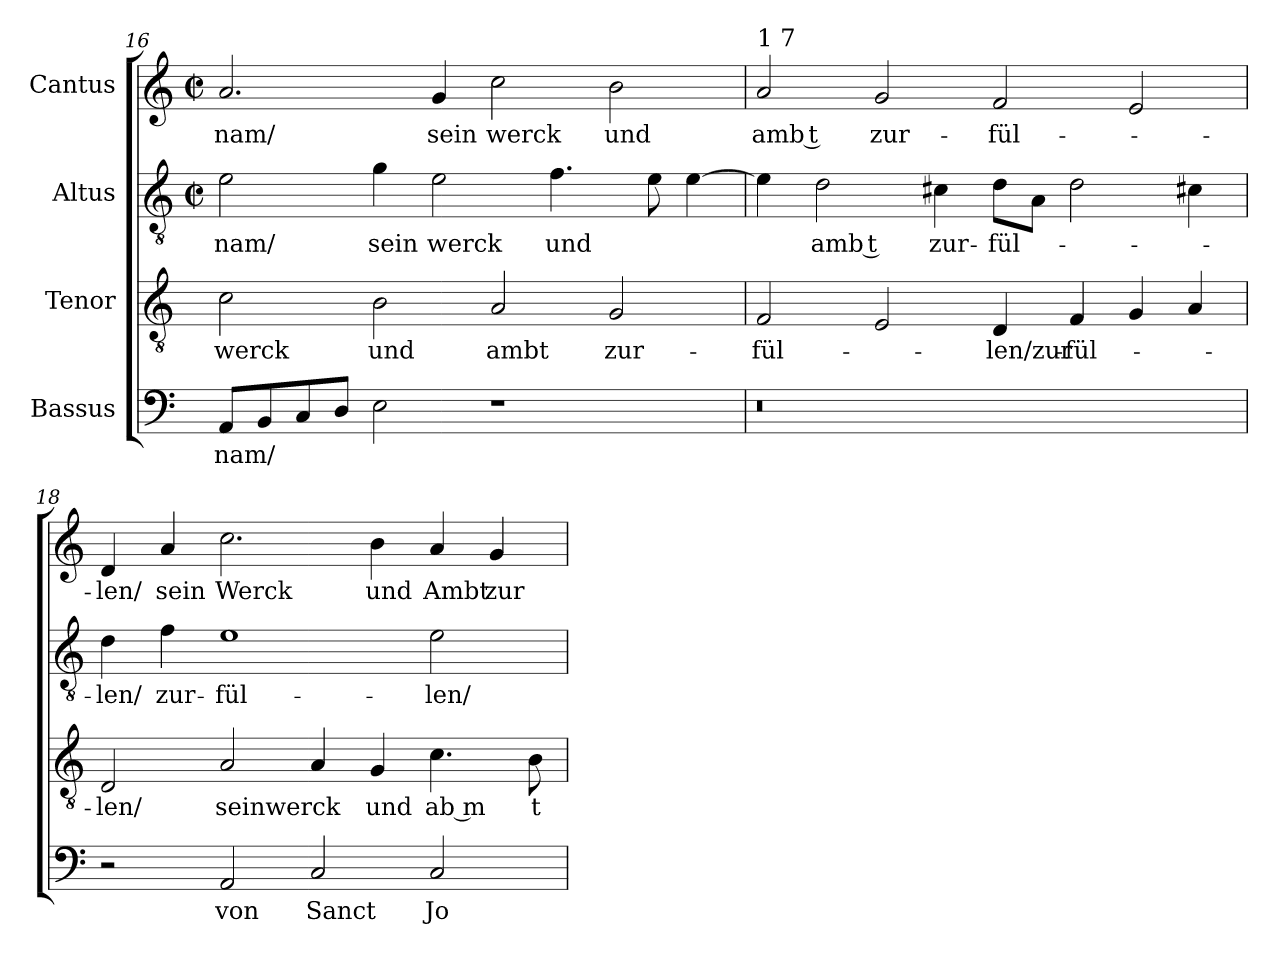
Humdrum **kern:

**kern	**text	**kern	**text	**kern	**text	**kern	**text
*part4	*part4	*part3	*part3	*part2	*part2	*part1	*part1
*staff4	*staff4	*staff3	*staff3	*staff2	*staff2	*staff1	*staff1
*I"Bassus	*	*I"Tenor	*	*I"Altus	*	*I"Cantus	*
*clefF4	*	*clefGv2	*	*clefGv2	*	*clefG2	*
*	*	*	*	*M2/2	*	*M2/2	*
*	*	*	*	*met(c|)	*	*met(c|)	*
=16	=16	=16	=16	=16	=16	=16	=16
!	!LO:LY:b	!	!LO:LY:b:cj	!	!LO:LY:b:cj	!	!LO:LY:b:cj
8AA/L	nam/	2c\	werck	2e\	nam/	2.a/	nam/
8BB/	.	.	.	.	.	.	.
8C/	.	.	.	.	.	.	.
8D/J	.	.	.	.	.	.	.
!	!	!	!LO:LY:b:cj	!	!LO:LY:b:cj	!	!
2E\	.	2B\	und	4g\	sein	.	.
!	!	!	!	!	!LO:LY:b:cj	!	!LO:LY:b:cj
.	.	.	.	2e\	werck	4g/	sein
!	!	!	!LO:LY:b:cj	!	!	!	!LO:LY:b:cj
1r	.	2A/	ambt	.	.	2cc\	werck
!	!	!	!	!	!LO:LY:b	!	!
.	.	.	.	4.f\	und	.	.
!	!	!	!LO:LY:b:cj	!	!	!	!LO:LY:b:cj
.	.	2G/	zur-	.	.	2b\	und
.	.	.	.	8e\	.	.	.
.	.	.	.	[<4e\	.	.	.
!!LO:LB:g=z
=17	=17	=17	=17	=17	=17	=17	=17
!	!	!	!	!	!	!LO:TX:a:t=1 7	!
!	!	!	!LO:LY:b:cj	!	!	!	!LO:LY:b:cj
0r	.	2F/	-fül-	4e\]	.	2a/	amb t
!	!	!	!	!	!LO:LY:b:cj	!	!
.	.	.	.	2d\	amb t	.	.
!	!	!	!	!	!	!	!LO:LY:b:cj
.	.	2E/	.	.	.	2g/	zur-
!	!	!	!	!	!LO:LY:b:cj	!	!
.	.	.	.	4c#X\	zur-	.	.
!	!	!	!LO:LY:b	!	!LO:LY:b:rj	!	!LO:LY:b:cj
.	.	4D/	-len/zur-	8d\L	-fül-	2f/	-fül-
.	.	.	.	8A\J	.	.	.
!	!	!	!LO:LY:b:cj	!	!	!	!
.	.	4F/	-fül-	2d\	.	.	.
.	.	4G/	.	.	.	2e/	.
.	.	4A/	.	4c#X\	.	.	.
=18	=18	=18	=18	=18	=18	=18	=18
!	!	!	!LO:LY:b:cj	!	!LO:LY:b:cj	!	!LO:LY:b:cj
2r	.	2D/	-len/	4d\	-len/	4d/	-len/
!	!	!	!	!	!LO:LY:b:cj	!	!LO:LY:b:cj
.	.	.	.	4f\	zur-	4a/	sein
!	!LO:LY:b:cj	!	!LO:LY:b	!	!LO:LY:b:cj	!	!LO:LY:b:cj
2AA/	von	2A/	seinwerck	1e	-fül-	2.cc\	Werck
!	!LO:LY:b:cj	!	!	!	!	!	!
2C/	Sanct	4A/	.	.	.	.	.
!	!	!	!LO:LY:b:cj	!	!	!	!LO:LY:b:cj
.	.	4G/	und	.	.	4b\	und
!	!LO:LY:b:cj	!	!LO:LY:b:cj	!	!LO:LY:b:cj	!	!LO:LY:b:cj
2C/	Jo-	4.c\	ab m	2e\	-len/	4a/	Ambt
!	!	!	!	!	!	!	!LO:LY:b:cj
.	.	.	.	.	.	4g/	zur-
!	!	!	!LO:LY:b:rj	!	!	!	!
.	.	8B\	t	.	.	.	.
=	=	=	=	=	=	=	=
*-	*-	*-	*-	*-	*-	*-	*-
